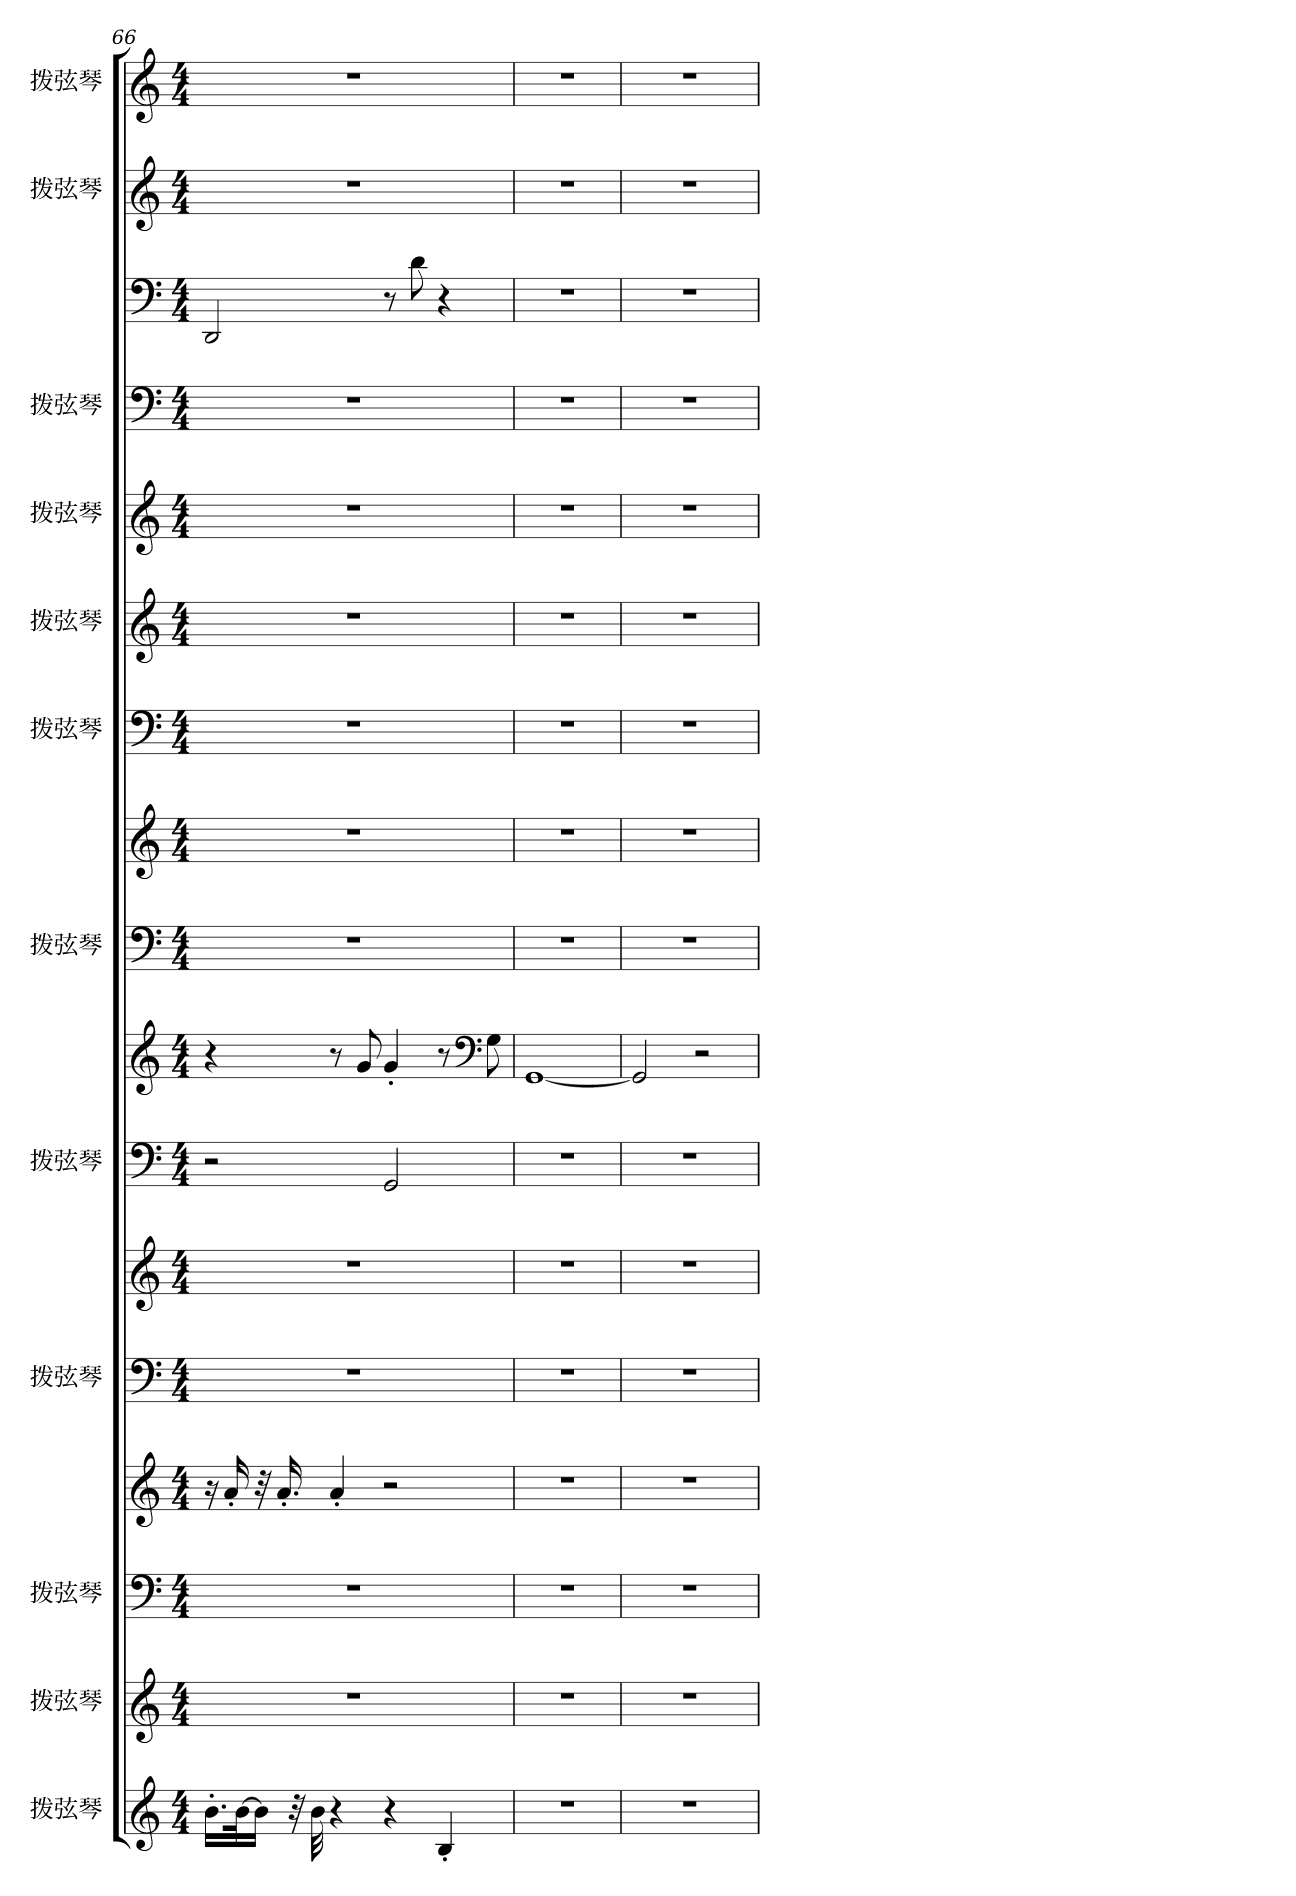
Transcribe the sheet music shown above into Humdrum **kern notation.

**kern	**kern	**kern	**kern	**kern	**kern	**kern	**kern	**kern	**kern	**kern	**kern	**kern	**kern	**kern	**kern	**kern
*part12	*part11	*part10	*part10	*part9	*part9	*part8	*part8	*part7	*part7	*part6	*part5	*part4	*part3	*part3	*part2	*part1
*staff17	*staff16	*staff15	*staff14	*staff13	*staff12	*staff11	*staff10	*staff9	*staff8	*staff7	*staff6	*staff5	*staff4	*staff3	*staff2	*staff1
*I"拨弦琴	*I"拨弦琴	*I"拨弦琴	*	*I"拨弦琴	*	*I"拨弦琴	*	*I"拨弦琴	*	*I"拨弦琴	*I"拨弦琴	*I"拨弦琴	*I"拨弦琴	*	*I"拨弦琴	*I"拨弦琴
*clefG2	*clefG2	*clefF4	*clefG2	*clefF4	*clefG2	*clefF4	*clefG2	*clefF4	*clefG2	*clefF4	*clefG2	*clefG2	*clefF4	*clefF4	*clefG2	*clefG2
*k[]	*k[]	*k[]	*k[]	*k[]	*k[]	*k[]	*k[]	*k[]	*k[]	*k[]	*k[]	*k[]	*k[]	*k[]	*k[]	*k[]
*M4/4	*M4/4	*M4/4	*M4/4	*M4/4	*M4/4	*M4/4	*M4/4	*M4/4	*M4/4	*M4/4	*M4/4	*M4/4	*M4/4	*M4/4	*M4/4	*M4/4
=66	=66	=66	=66	=66	=66	=66	=66	=66	=66	=66	=66	=66	=66	=66	=66	=66
16.b'\LL	1r	1r	16r	1r	1r	2r	4r	1r	1r	1r	1r	1r	1r	2DD/	1r	1r
.	.	.	16a'/	.	.	.	.	.	.	.	.	.	.	.	.	.
[32b\K	.	.	.	.	.	.	.	.	.	.	.	.	.	.	.	.
16b\JJ]	.	.	32r	.	.	.	.	.	.	.	.	.	.	.	.	.
.	.	.	16.a'/	.	.	.	.	.	.	.	.	.	.	.	.	.
32r	.	.	.	.	.	.	.	.	.	.	.	.	.	.	.	.
32b\	.	.	.	.	.	.	.	.	.	.	.	.	.	.	.	.
4r	.	.	4a'/	.	.	.	8r	.	.	.	.	.	.	.	.	.
.	.	.	.	.	.	.	8g/	.	.	.	.	.	.	.	.	.
4r	.	.	2r	.	.	2GG/	4g'/	.	.	.	.	.	.	8r	.	.
.	.	.	.	.	.	.	.	.	.	.	.	.	.	8d\	.	.
4B'/	.	.	.	.	.	.	8r	.	.	.	.	.	.	4r	.	.
*	*	*	*	*	*	*	*clefF4	*	*	*	*	*	*	*	*	*
.	.	.	.	.	.	.	8G\	.	.	.	.	.	.	.	.	.
!!LO:PB:g=z
=67	=67	=67	=67	=67	=67	=67	=67	=67	=67	=67	=67	=67	=67	=67	=67	=67
1r	1r	1r	1r	1r	1r	1r	[1GG	1r	1r	1r	1r	1r	1r	1r	1r	1r
=68	=68	=68	=68	=68	=68	=68	=68	=68	=68	=68	=68	=68	=68	=68	=68	=68
1r	1r	1r	1r	1r	1r	1r	2GG/]	1r	1r	1r	1r	1r	1r	1r	1r	1r
.	.	.	.	.	.	.	2r	.	.	.	.	.	.	.	.	.
=	=	=	=	=	=	=	=	=	=	=	=	=	=	=	=	=
*-	*-	*-	*-	*-	*-	*-	*-	*-	*-	*-	*-	*-	*-	*-	*-	*-
